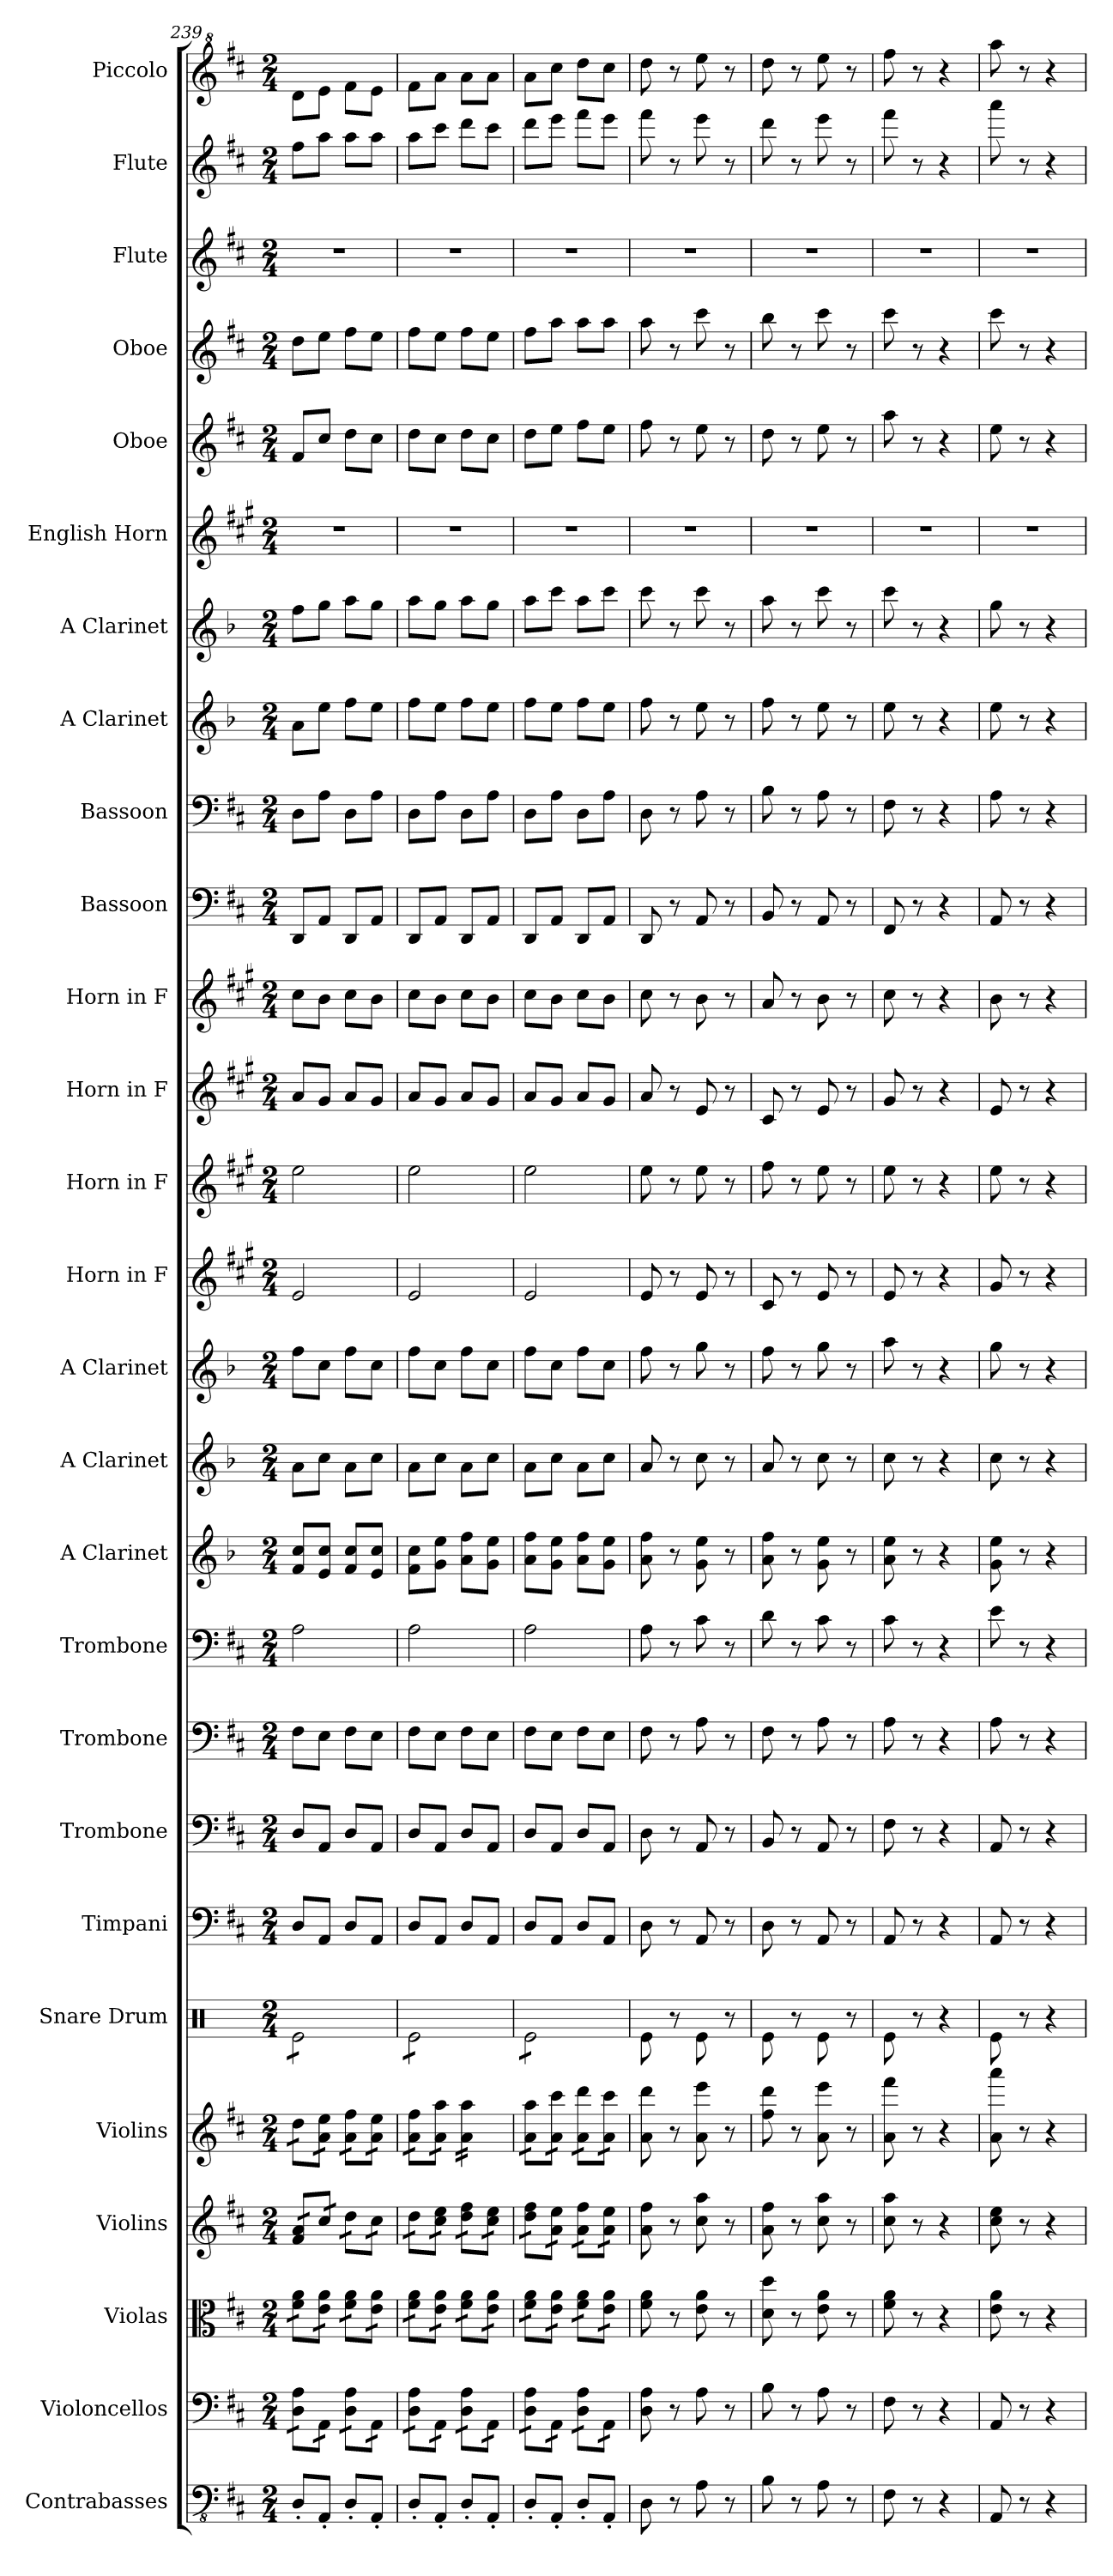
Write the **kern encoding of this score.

**kern	**kern	**kern	**kern	**kern	**kern	**kern	**kern	**kern	**kern	**kern	**kern	**kern	**kern	**kern	**kern	**kern	**kern	**kern	**kern	**kern	**kern	**kern	**kern	**kern	**kern	**kern
*part27	*part26	*part25	*part24	*part23	*part22	*part21	*part20	*part19	*part18	*part17	*part16	*part15	*part14	*part13	*part12	*part11	*part10	*part9	*part8	*part7	*part6	*part5	*part4	*part3	*part2	*part1
*staff27	*staff26	*staff25	*staff24	*staff23	*staff22	*staff21	*staff20	*staff19	*staff18	*staff17	*staff16	*staff15	*staff14	*staff13	*staff12	*staff11	*staff10	*staff9	*staff8	*staff7	*staff6	*staff5	*staff4	*staff3	*staff2	*staff1
*I"Contrabasses	*I"Violoncellos	*I"Violas	*I"Violins	*I"Violins	*I"Snare Drum	*I"Timpani	*I"Trombone	*I"Trombone	*I"Trombone	*I"A Clarinet	*I"A Clarinet	*I"A Clarinet	*I"Horn in F	*I"Horn in F	*I"Horn in F	*I"Horn in F	*I"Bassoon	*I"Bassoon	*I"A Clarinet	*I"A Clarinet	*I"English Horn	*I"Oboe	*I"Oboe	*I"Flute	*I"Flute	*I"Piccolo
*I'Cbs.	*I'Vcs.	*I'Vlas.	*I'Vlns.	*I'Vlns.	*I'Sn. Dr.	*I'Timp.	*I'Tbn.	*I'Tbn.	*I'Tbn.	*I'A Cl.	*I'A Cl.	*I'A Cl.	*	*	*	*	*I'Bsn.	*I'Bsn.	*I'A Cl.	*I'A Cl.	*I'E. Hn.	*I'Ob.	*I'Ob.	*I'Fl.	*I'Fl.	*I'Picc.
*clefFv4	*clefF4	*clefC3	*clefG2	*clefG2	*clefX	*clefF4	*clefF4	*clefF4	*clefF4	*clefG2	*clefG2	*clefG2	*clefG2	*clefG2	*clefG2	*clefG2	*clefF4	*clefF4	*clefG2	*clefG2	*clefG2	*clefG2	*clefG2	*clefG2	*clefG2	*clefG^2
*	*	*	*	*	*	*	*	*	*	*ITrd2c3	*ITrd2c3	*ITrd2c3	*ITrd4c7	*ITrd4c7	*ITrd4c7	*ITrd4c7	*	*	*ITrd2c3	*ITrd2c3	*ITrd4c7	*	*	*	*	*ITrd-7c-12
*k[f#c#]	*k[f#c#]	*k[f#c#]	*k[f#c#]	*k[f#c#]	*k[]	*k[f#c#]	*k[f#c#]	*k[f#c#]	*k[f#c#]	*k[f#c#]	*k[f#c#]	*k[f#c#]	*k[f#c#]	*k[f#c#]	*k[f#c#]	*k[f#c#]	*k[f#c#]	*k[f#c#]	*k[f#c#]	*k[f#c#]	*k[f#c#]	*k[f#c#]	*k[f#c#]	*k[f#c#]	*k[f#c#]	*k[f#c#]
*M2/4	*M2/4	*M2/4	*M2/4	*M2/4	*M2/4	*M2/4	*M2/4	*M2/4	*M2/4	*M2/4	*M2/4	*M2/4	*M2/4	*M2/4	*M2/4	*M2/4	*M2/4	*M2/4	*M2/4	*M2/4	*M2/4	*M2/4	*M2/4	*M2/4	*M2/4	*M2/4
=239	=239	=239	=239	=239	=239	=239	=239	=239	=239	=239	=239	=239	=239	=239	=239	=239	=239	=239	=239	=239	=239	=239	=239	=239	=239	=239
*	*tremolo	*	*	*	*	*	*	*	*	*	*	*	*	*	*	*	*	*	*	*	*	*	*	*	*	*
*	*	*tremolo	*	*	*	*	*	*	*	*	*	*	*	*	*	*	*	*	*	*	*	*	*	*	*	*
*	*	*	*tremolo	*	*	*	*	*	*	*	*	*	*	*	*	*	*	*	*	*	*	*	*	*	*	*
*	*	*	*	*tremolo	*	*	*	*	*	*	*	*	*	*	*	*	*	*	*	*	*	*	*	*	*	*
*	*	*	*	*	*tremolo	*	*	*	*	*	*	*	*	*	*	*	*	*	*	*	*	*	*	*	*	*
8DD'/L	16D\ 16A\LL	16f#\ 16a\LL	16f#/ 16a/LL	16dd\LL	8Re\L	8D/L	8D/L	8F#\L	2A\	8d/ 8a/L	8f#\L	8dd\L	2A/	2a\	8d/L	8f#\L	8DD/L	8D\L	8f#\L	8dd\L	2r	8f#/L	8dd\L	2r	8ff#\L	8ddd\L
.	16D\ 16A\	16f#\ 16a\	16f#/ 16a/	16dd\	.	.	.	.	.	.	.	.	.	.	.	.	.	.	.	.	.	.	.	.	.	.
8AAA'/J	16AA\	16e\ 16a\	16cc#/	16a\ 16ee\	8Re\	8AA/J	8AA/J	8E\J	.	8c#/ 8a/J	8a\J	8a\J	.	.	8c#/J	8e\J	8AA/J	8A\J	8cc#\J	8ee\J	.	8cc#/J	8ee\J	.	8aa\J	8eee\J
.	16AA\JJ	16e\ 16a\JJ	16cc#/JJ	16a\ 16ee\JJ	.	.	.	.	.	.	.	.	.	.	.	.	.	.	.	.	.	.	.	.	.	.
8DD'/L	16D\ 16A\LL	16f#\ 16a\LL	16dd\LL	16a\ 16ff#\LL	8Re\	8D/L	8D/L	8F#\L	.	8d/ 8a/L	8f#\L	8dd\L	.	.	8d/L	8f#\L	8DD/L	8D\L	8dd\L	8ff#\L	.	8dd\L	8ff#\L	.	8aa\L	8fff#\L
.	16D\ 16A\	16f#\ 16a\	16dd\	16a\ 16ff#\	.	.	.	.	.	.	.	.	.	.	.	.	.	.	.	.	.	.	.	.	.	.
8AAA'/J	16AA\	16e\ 16a\	16cc#\	16a\ 16ee\	8Re\J	8AA/J	8AA/J	8E\J	.	8c#/ 8a/J	8a\J	8a\J	.	.	8c#/J	8e\J	8AA/J	8A\J	8cc#\J	8ee\J	.	8cc#\J	8ee\J	.	8aa\J	8eee\J
.	16AA\JJ	16e\ 16a\JJ	16cc#\JJ	16a\ 16ee\JJ	.	.	.	.	.	.	.	.	.	.	.	.	.	.	.	.	.	.	.	.	.	.
=240	=240	=240	=240	=240	=240	=240	=240	=240	=240	=240	=240	=240	=240	=240	=240	=240	=240	=240	=240	=240	=240	=240	=240	=240	=240	=240
8DD'/L	16D\ 16A\LL	16f#\ 16a\LL	16dd\LL	16a\ 16ff#\LL	8Re\L	8D/L	8D/L	8F#\L	2A\	8d\ 8a\L	8f#\L	8dd\L	2A/	2a\	8d/L	8f#\L	8DD/L	8D\L	8dd\L	8ff#\L	2r	8dd\L	8ff#\L	2r	8aa\L	8fff#\L
.	16D\ 16A\	16f#\ 16a\	16dd\	16a\ 16ff#\	.	.	.	.	.	.	.	.	.	.	.	.	.	.	.	.	.	.	.	.	.	.
8AAA'/J	16AA\	16e\ 16a\	16cc#\ 16ee\	16a\ 16aa\	8Re\	8AA/J	8AA/J	8E\J	.	8e\ 8cc#\J	8a\J	8a\J	.	.	8c#/J	8e\J	8AA/J	8A\J	8cc#\J	8ee\J	.	8cc#\J	8ee\J	.	8ccc#\J	8aaa\J
.	16AA\JJ	16e\ 16a\JJ	16cc#\ 16ee\JJ	16a\ 16aa\JJ	.	.	.	.	.	.	.	.	.	.	.	.	.	.	.	.	.	.	.	.	.	.
8DD'/L	16D\ 16A\LL	16f#\ 16a\LL	16dd\ 16ff#\LL	16a\ 16aa\LL	8Re\	8D/L	8D/L	8F#\L	.	8f#\ 8dd\L	8f#\L	8dd\L	.	.	8d/L	8f#\L	8DD/L	8D\L	8dd\L	8ff#\L	.	8dd\L	8ff#\L	.	8ddd\L	8aaa\L
.	16D\ 16A\	16f#\ 16a\	16dd\ 16ff#\	16a\ 16aa\	.	.	.	.	.	.	.	.	.	.	.	.	.	.	.	.	.	.	.	.	.	.
8AAA'/J	16AA\	16e\ 16a\	16cc#\ 16ee\	16a\ 16aa\	8Re\J	8AA/J	8AA/J	8E\J	.	8e\ 8cc#\J	8a\J	8a\J	.	.	8c#/J	8e\J	8AA/J	8A\J	8cc#\J	8ee\J	.	8cc#\J	8ee\J	.	8ccc#\J	8aaa\J
.	16AA\JJ	16e\ 16a\JJ	16cc#\ 16ee\JJ	16a\ 16aa\JJ	.	.	.	.	.	.	.	.	.	.	.	.	.	.	.	.	.	.	.	.	.	.
=241	=241	=241	=241	=241	=241	=241	=241	=241	=241	=241	=241	=241	=241	=241	=241	=241	=241	=241	=241	=241	=241	=241	=241	=241	=241	=241
8DD'/L	16D\ 16A\LL	16f#\ 16a\LL	16dd\ 16ff#\LL	16a\ 16aa\LL	8Re\L	8D/L	8D/L	8F#\L	2A\	8f#\ 8dd\L	8f#\L	8dd\L	2A/	2a\	8d/L	8f#\L	8DD/L	8D\L	8dd\L	8ff#\L	2r	8dd\L	8ff#\L	2r	8ddd\L	8aaa\L
.	16D\ 16A\	16f#\ 16a\	16dd\ 16ff#\	16a\ 16aa\	.	.	.	.	.	.	.	.	.	.	.	.	.	.	.	.	.	.	.	.	.	.
8AAA'/J	16AA\	16e\ 16a\	16a\ 16ee\	16a\ 16ccc#\	8Re\	8AA/J	8AA/J	8E\J	.	8e\ 8cc#\J	8a\J	8a\J	.	.	8c#/J	8e\J	8AA/J	8A\J	8cc#\J	8aa\J	.	8ee\J	8aa\J	.	8eee\J	8cccc#\J
.	16AA\JJ	16e\ 16a\JJ	16a\ 16ee\JJ	16a\ 16ccc#\JJ	.	.	.	.	.	.	.	.	.	.	.	.	.	.	.	.	.	.	.	.	.	.
8DD'/L	16D\ 16A\LL	16f#\ 16a\LL	16a\ 16ff#\LL	16a\ 16ddd\LL	8Re\	8D/L	8D/L	8F#\L	.	8f#\ 8dd\L	8f#\L	8dd\L	.	.	8d/L	8f#\L	8DD/L	8D\L	8dd\L	8ff#\L	.	8ff#\L	8aa\L	.	8fff#\L	8dddd\L
.	16D\ 16A\	16f#\ 16a\	16a\ 16ff#\	16a\ 16ddd\	.	.	.	.	.	.	.	.	.	.	.	.	.	.	.	.	.	.	.	.	.	.
8AAA'/J	16AA\	16e\ 16a\	16a\ 16ee\	16a\ 16ccc#\	8Re\J	8AA/J	8AA/J	8E\J	.	8e\ 8cc#\J	8a\J	8a\J	.	.	8c#/J	8e\J	8AA/J	8A\J	8cc#\J	8aa\J	.	8ee\J	8aa\J	.	8eee\J	8cccc#\J
*	*	*	*	*	*Xtremolo	*	*	*	*	*	*	*	*	*	*	*	*	*	*	*	*	*	*	*	*	*
.	16AA\JJ	16e\ 16a\JJ	16a\ 16ee\JJ	16a\ 16ccc#\JJ	.	.	.	.	.	.	.	.	.	.	.	.	.	.	.	.	.	.	.	.	.	.
*	*	*	*	*Xtremolo	*	*	*	*	*	*	*	*	*	*	*	*	*	*	*	*	*	*	*	*	*	*
*	*	*	*Xtremolo	*	*	*	*	*	*	*	*	*	*	*	*	*	*	*	*	*	*	*	*	*	*	*
*	*	*Xtremolo	*	*	*	*	*	*	*	*	*	*	*	*	*	*	*	*	*	*	*	*	*	*	*	*
*	*Xtremolo	*	*	*	*	*	*	*	*	*	*	*	*	*	*	*	*	*	*	*	*	*	*	*	*	*
=242	=242	=242	=242	=242	=242	=242	=242	=242	=242	=242	=242	=242	=242	=242	=242	=242	=242	=242	=242	=242	=242	=242	=242	=242	=242	=242
8DD\	8D\ 8A\	8f#\ 8a\	8a\ 8ff#\	8a\ 8ddd\	8Re\	8D\	8D\	8F#\	8A\	8f#\ 8dd\	8f#/	8dd\	8A/	8a\	8d/	8f#\	8DD/	8D\	8dd\	8aa\	2r	8ff#\	8aa\	2r	8fff#\	8dddd\
8r	8r	8r	8r	8r	8r	8r	8r	8r	8r	8r	8r	8r	8r	8r	8r	8r	8r	8r	8r	8r	.	8r	8r	.	8r	8r
8AA\	8A\	8e\ 8a\	8cc#\ 8aa\	8a\ 8eee\	8Re\	8AA/	8AA/	8A\	8c#\	8e\ 8cc#\	8a\	8ee\	8A/	8a\	8A/	8e\	8AA/	8A\	8cc#\	8aa\	.	8ee\	8ccc#\	.	8eee\	8eeee\
8r	8r	8r	8r	8r	8r	8r	8r	8r	8r	8r	8r	8r	8r	8r	8r	8r	8r	8r	8r	8r	.	8r	8r	.	8r	8r
=243	=243	=243	=243	=243	=243	=243	=243	=243	=243	=243	=243	=243	=243	=243	=243	=243	=243	=243	=243	=243	=243	=243	=243	=243	=243	=243
8BB\	8B\	8d\ 8dd\	8a\ 8ff#\	8ff#\ 8ddd\	8Re\	8D\	8BB/	8F#\	8d\	8f#\ 8dd\	8f#/	8dd\	8F#/	8b\	8F#/	8d/	8BB/	8B\	8dd\	8ff#\	2r	8dd\	8bb\	2r	8ddd\	8dddd\
8r	8r	8r	8r	8r	8r	8r	8r	8r	8r	8r	8r	8r	8r	8r	8r	8r	8r	8r	8r	8r	.	8r	8r	.	8r	8r
8AA\	8A\	8e\ 8a\	8cc#\ 8aa\	8a\ 8eee\	8Re\	8AA/	8AA/	8A\	8c#\	8e\ 8cc#\	8a\	8ee\	8A/	8a\	8A/	8e\	8AA/	8A\	8cc#\	8aa\	.	8ee\	8ccc#\	.	8eee\	8eeee\
8r	8r	8r	8r	8r	8r	8r	8r	8r	8r	8r	8r	8r	8r	8r	8r	8r	8r	8r	8r	8r	.	8r	8r	.	8r	8r
!!LO:PB:g=z
=244	=244	=244	=244	=244	=244	=244	=244	=244	=244	=244	=244	=244	=244	=244	=244	=244	=244	=244	=244	=244	=244	=244	=244	=244	=244	=244
8FF#\	8F#\	8f#\ 8a\	8cc#\ 8aa\	8a\ 8fff#\	8Re\	8AA/	8F#\	8A\	8c#\	8f#\ 8cc#\	8a\	8ff#\	8A/	8a\	8c#/	8f#\	8FF#/	8F#\	8cc#\	8aa\	2r	8aa\	8ccc#\	2r	8fff#\	8ffff#\
8r	8r	8r	8r	8r	8r	8r	8r	8r	8r	8r	8r	8r	8r	8r	8r	8r	8r	8r	8r	8r	.	8r	8r	.	8r	8r
4r	4r	4r	4r	4r	4r	4r	4r	4r	4r	4r	4r	4r	4r	4r	4r	4r	4r	4r	4r	4r	.	4r	4r	.	4r	4r
=245	=245	=245	=245	=245	=245	=245	=245	=245	=245	=245	=245	=245	=245	=245	=245	=245	=245	=245	=245	=245	=245	=245	=245	=245	=245	=245
8AAA/	8AA/	8e\ 8a\	8cc#\ 8ee\	8a\ 8aaa\	8Re\	8AA/	8AA/	8A\	8e\	8e\ 8cc#\	8a\	8ee\	8c#/	8a\	8A/	8e\	8AA/	8A\	8cc#\	8ee\	2r	8ee\	8ccc#\	2r	8aaa\	8aaaa\
8r	8r	8r	8r	8r	8r	8r	8r	8r	8r	8r	8r	8r	8r	8r	8r	8r	8r	8r	8r	8r	.	8r	8r	.	8r	8r
4r	4r	4r	4r	4r	4r	4r	4r	4r	4r	4r	4r	4r	4r	4r	4r	4r	4r	4r	4r	4r	.	4r	4r	.	4r	4r
=	=	=	=	=	=	=	=	=	=	=	=	=	=	=	=	=	=	=	=	=	=	=	=	=	=	=
*-	*-	*-	*-	*-	*-	*-	*-	*-	*-	*-	*-	*-	*-	*-	*-	*-	*-	*-	*-	*-	*-	*-	*-	*-	*-	*-
